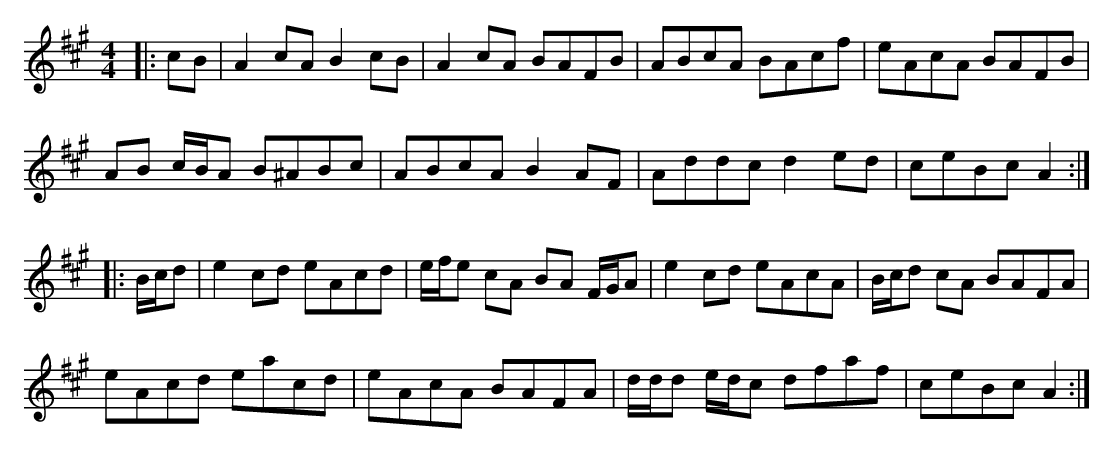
X:1
M:4/4
K:A
|:cB|A2 cA B2 cB|A2 cA BAFB|ABcA BAcf|eAcA BAFB|
AB c/B/A B^ABc|ABcA B2 AF|Addc d2 ed|ceBc A2:|
|:B/c/d|e2 cd eAcd|e/f/e cA BA F/G/A|e2 cd eAcA|B/c/d cA BAFA|
eAcd eacd|eAcA BAFA|d/d/d e/d/c dfaf|ceBc A2:|
